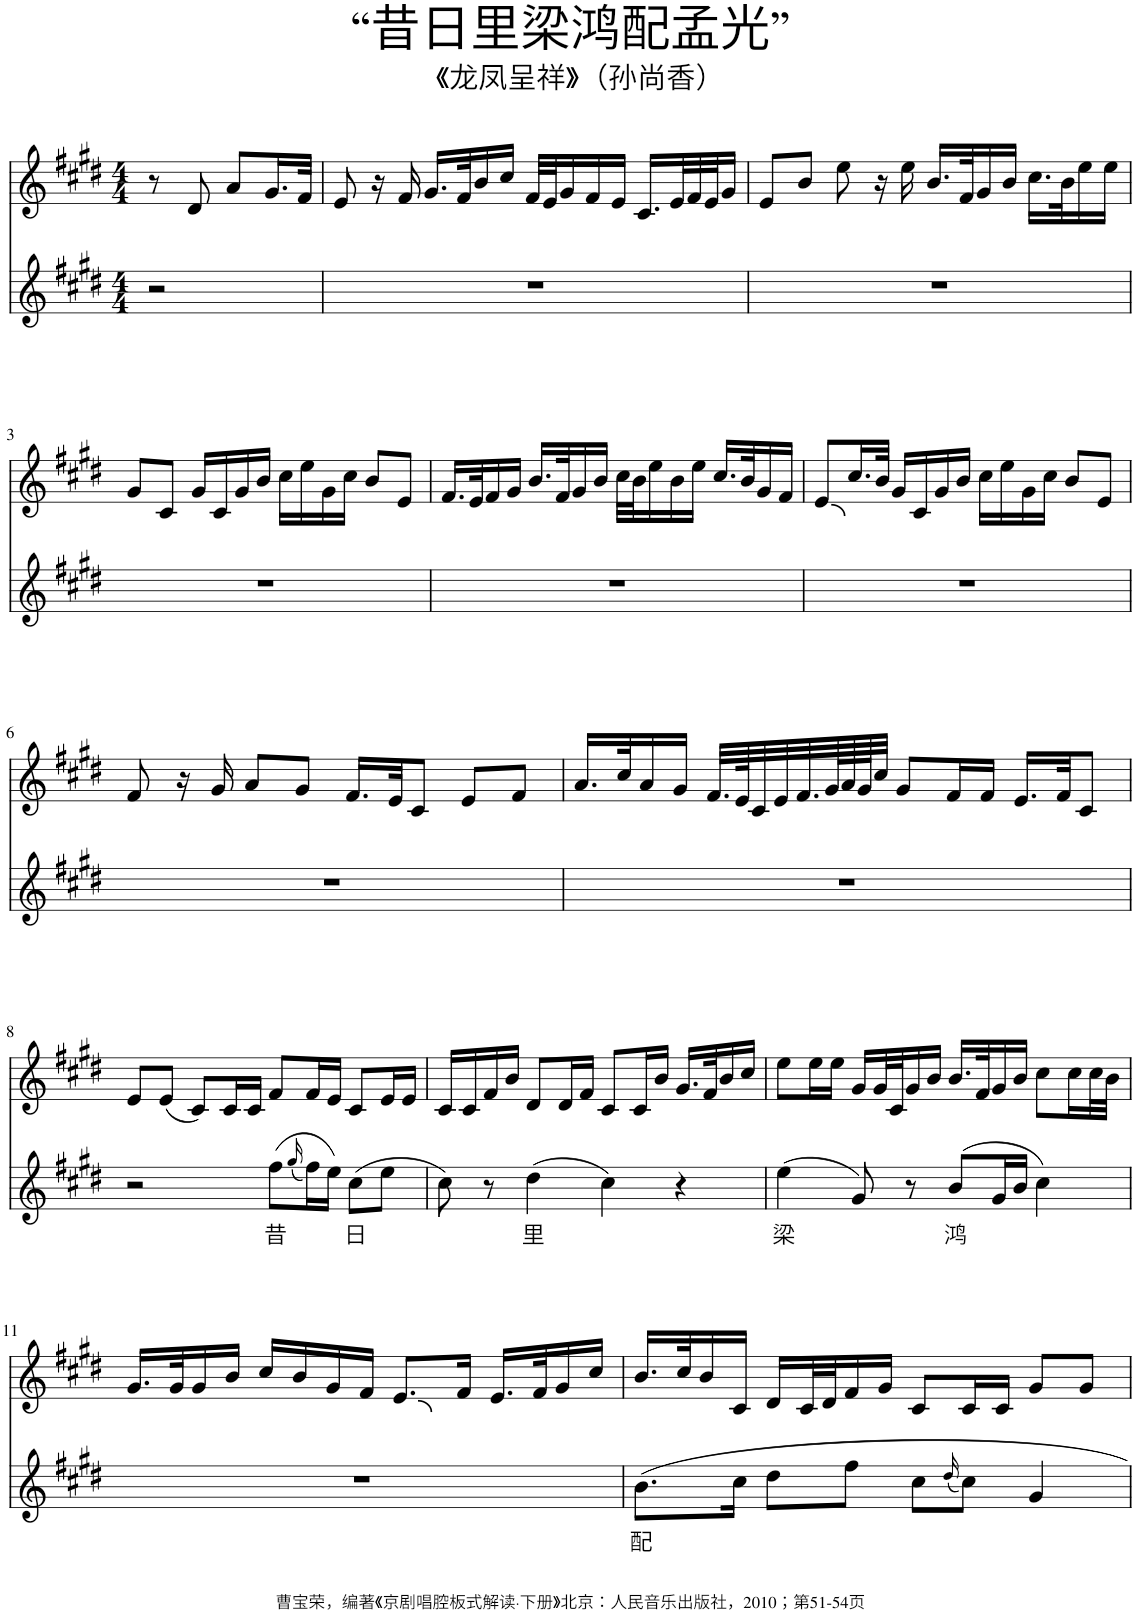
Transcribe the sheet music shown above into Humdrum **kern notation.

**kern	**text	**kern
*part2	*part2	*part1
*staff2	*staff2	*staff1
*I"Piano	*	*I"Piano
*I'Pno	*	*I'Pno
*clefG2	*	*clefG2
*k[f#c#g#d#]	*	*k[f#c#g#d#]
*M4/4	*	*M4/4
=	=	=
2r	.	8r
.	.	8d#/
.	.	8a/L
.	.	16.g#/L
.	.	32f#/JJk
=1	=1	=1
1r	.	8e/
.	.	16r
.	.	16f#/
.	.	16.g#/LL
.	.	32f#/K
.	.	16b/
.	.	16cc#/JJ
.	.	32f#/LLL
.	.	32e/J
.	.	16g#/
.	.	16f#/
.	.	16e/JJ
.	.	16.c#/LL
.	.	32e/L
.	.	32f#/
.	.	32e/J
.	.	16g#/JJ
=2	=2	=2
1r	.	8e/L
.	.	8b/J
.	.	8ee\
.	.	16r
.	.	16ee\
.	.	16.b/LL
.	.	32f#/K
.	.	16g#/
.	.	16b/JJ
.	.	16.cc#\LL
.	.	32b\K
.	.	16ee\
.	.	16ee\JJ
!!LO:LB:g=z
=3	=3	=3
1r	.	8g#/L
.	.	8c#/J
.	.	16g#/LL
.	.	16c#/
.	.	16g#/
.	.	16b/JJ
.	.	16cc#\LL
.	.	16ee\
.	.	16g#\
.	.	16cc#\JJ
.	.	8b/L
.	.	8e/J
=4	=4	=4
1r	.	16.f#/LL
.	.	32e/K
.	.	16f#/
.	.	16g#/JJ
.	.	16.b/LL
.	.	32f#/K
.	.	16g#/
.	.	16b/JJ
.	.	32cc#\LLL
.	.	32b\J
.	.	16ee\
.	.	16b\
.	.	16ee\JJ
.	.	16.cc#/LL
.	.	32b/K
.	.	16g#/
.	.	16f#/JJ
=5	=5	=5
1r	.	8e/L
.	.	16.cc#/L
.	.	32b/JJk
.	.	16g#/LL
.	.	16c#/
.	.	16g#/
.	.	16b/JJ
.	.	16cc#\LL
.	.	16ee\
.	.	16g#\
.	.	16cc#\JJ
.	.	8b/L
.	.	8e/J
!!LO:LB:g=z
=6	=6	=6
1r	.	8f#/
.	.	16r
.	.	16g#/
.	.	8a/L
.	.	8g#/J
.	.	16.f#/LL
.	.	32e/JK
.	.	8c#/J
.	.	8e/L
.	.	8f#/J
=7	=7	=7
1r	.	16.a/LL
.	.	32cc#/K
.	.	16a/
.	.	16g#/JJ
.	.	32.f#/LLL
.	.	64e/K
.	.	32c#/
.	.	32e/
.	.	32.f#/
.	.	64g#/L
.	.	64a/
.	.	64g#/J
.	.	32cc#/JJJ
.	.	8g#/L
.	.	16f#/L
.	.	16f#/JJ
.	.	16.e/LL
.	.	32f#/JK
.	.	8c#/J
!!LO:LB:g=z
=8	=8	=8
2r	.	8e/L
.	.	(8e/J
.	.	8c#/L)
.	.	16c#/L
.	.	16c#/JJ
!	!LO:LY:b	!
(8ff#\L	昔	8f#/L
(16qgg#/	.	.
16ff#\L)	.	16f#/L
16ee\JJ)	.	16e/JJ
!	!LO:LY:b	!
(8cc#\L	日	8c#/L
8ee\J	.	16e/L
.	.	16e/JJ
=9	=9	=9
8cc#\)	.	16c#/LL
.	.	16c#/
8r	.	16f#/
.	.	16b/JJ
!	!LO:LY:b	!
(4dd#\	里	8d#/L
.	.	16d#/L
.	.	16f#/JJ
4cc#\)	.	8c#/L
.	.	16c#/L
.	.	16b/JJ
4r	.	16.g#/LL
.	.	32f#/K
.	.	16b/
.	.	16cc#/JJ
=10	=10	=10
!	!LO:LY:b	!
(4ee\	梁	8ee\L
.	.	16ee\L
.	.	16ee\JJ
8g#/)	.	16g#/LL
.	.	32g#/L
.	.	32c#/J
8r	.	16g#/
.	.	16b/JJ
!	!LO:LY:b	!
(8b/L	鸿	16.b/LL
.	.	32f#/K
16g#/L	.	16g#/
16b/JJ	.	16b/JJ
4cc#\)	.	8cc#\L
.	.	16cc#\L
.	.	32cc#\L
.	.	32b\JJJ
!!LO:LB:g=z
=11	=11	=11
1r	.	16.g#/LL
.	.	32g#/K
.	.	16g#/
.	.	16b/JJ
.	.	16cc#/LL
.	.	16b/
.	.	16g#/
.	.	16f#/JJ
.	.	8.e/L
.	.	16f#/Jk
.	.	16.e/LL
.	.	32f#/K
.	.	16g#/
.	.	16cc#/JJ
=12	=12	=12
!	!LO:LY:b	!
8.b\L	配	16.b/LL
.	.	32cc#/K
.	.	16b/
16cc#\Jk	.	16c#/JJ
8dd#\L	.	16d#/LL
.	.	32c#/L
.	.	32d#/J
8ff#\J	.	16f#/
.	.	16g#/JJ
8cc#\L	.	8c#/L
(16qdd#/	.	.
8cc#\J)	.	16c#/L
.	.	16c#/JJ
4g#/	.	8g#/L
.	.	8g#/J
=	=	=
*-	*-	*-
